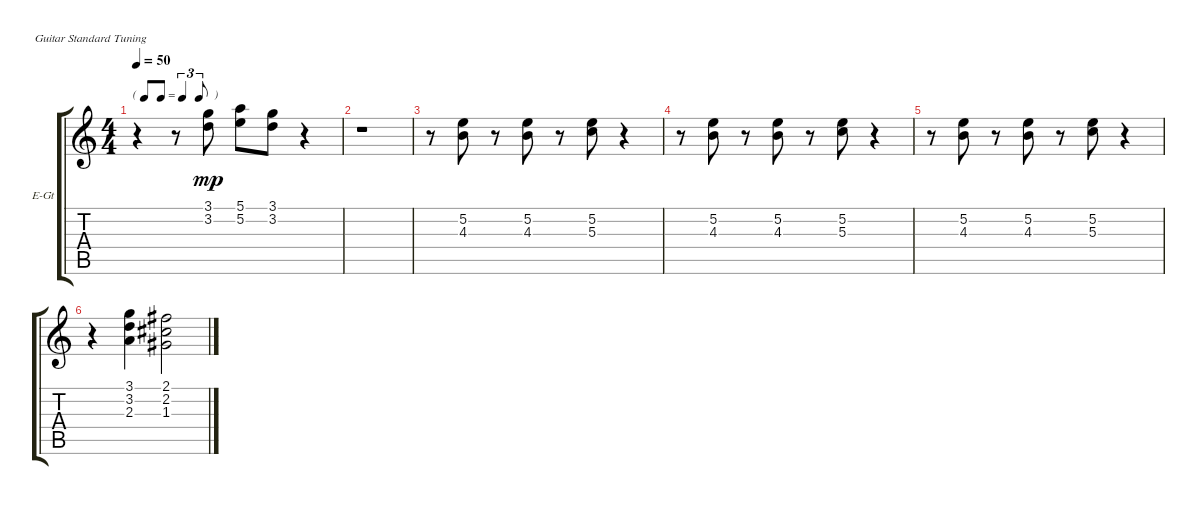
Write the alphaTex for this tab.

\defaultSystemsLayout 4
\bracketExtendMode groupsimilarinstruments
\firstSystemTrackNameOrientation horizontal
\otherSystemsTrackNameOrientation horizontal
\track ("Electric Guitar" "E-Gt") {instrument overdrivenguitar}
\staff {score tabs}
\tuning (E4 B3 G3 D3 A2 E2)
\ts (4 4)
\tf triplet8th
\tempo 50
\clef g2
\ks c
r.4{dy mp} r.8 (3.2 3.1).8 (5.1 5.2).8 (3.2 3.1).8 r.4 |
r.1 |
r.8 (5.2 4.3).8 r.8 (5.2 4.3).8 r.8 (5.2 5.3).8 r.4 |
r.8 (5.2 4.3).8 r.8 (5.2 4.3).8 r.8 (5.2 5.3).8 r.4 |
r.8 (5.2 4.3).8 r.8 (5.2 4.3).8 r.8 (5.2 5.3).8 r.4 |
\scale
0.333333 r.4 (2.3 3.2 3.1).4 (2.1 2.2 1.3).2
